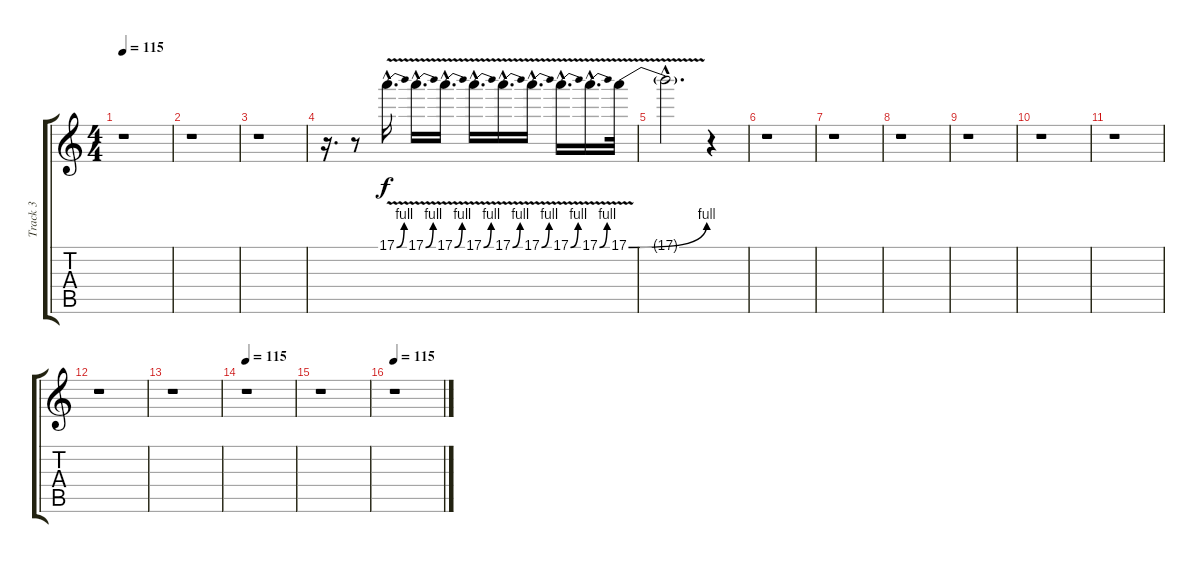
\track ("Track 3" "Track 3") {instrument distortionguitar}
\staff {score tabs}
\tuning (E4 B3 G3 D3 A2 E2) {hide}
\ts (4 4)
\tempo 115
\clef g2
\ks c
r.1{dy f} |
r.1 |
r.1 |
r.16{d} r.8 17.1{be (bend 0 0 60 4) v hac}.16{d} 17.1{be (bend 0 0 60 4) v hac}.16{d} 17.1{be (bend 0 0 60 4) v hac}.16{d} 17.1{be (bend 0 0 60 4) v hac}.16{d} 17.1{be (bend 0 0 60 4) v hac}.16{d} 17.1{be (bend 0 0 60 4) v hac}.16{d} 17.1{be (bend 0 0 60 4) v hac}.16{d} 17.1{be (bend 0 0 60 4) v hac}.16{d} 17.1{be (bend 0 0 60 4) v}.32 |
17.1{hac t}.2{d} r.4 |
r.1 |
r.1 |
r.1 |
r.1 |
r.1 |
r.1 |
r.1 |
r.1 |
\tempo 115
r.1 |
r.1 |
\tempo 115
r.1
